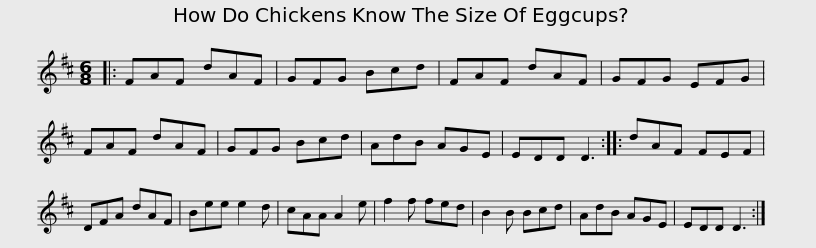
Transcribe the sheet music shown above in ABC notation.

X:1
L:1/8
M:6/8
I:linebreak $
K:D
V:1 treble
V:1
|: FAF dAF | GFG Bcd | FAF dAF | GFG EFG | FAF dAF | %5
 GFG Bcd | AdB AGE |$ EDD D3 :: dAF FEF | DFA dAF | %10
 Bee e2 d | cAA A2 e | f2 f fed | B2 B Bcd | AdB AGE |$ %15
 EDD D3 :| %16
